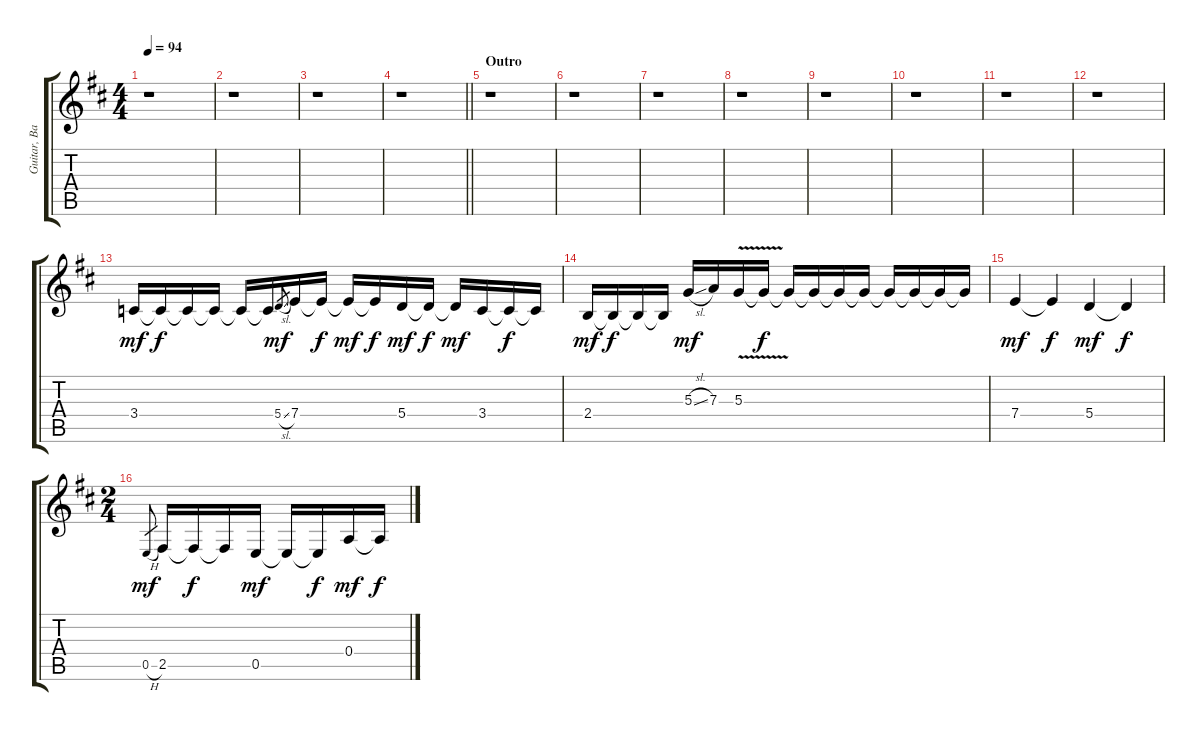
\track ("Guitar, Baritone" "Guitar, Ba") {instrument electricguitarclean}
\staff {score tabs}
\tuning (B3 G3 D3 A2 E2 B1) {hide}
\ts (4 4)
\tempo 94
\clef g2
\ks d
r.1{dy f} |
r.1 |
r.1 |
\barLineRight lightlight
r.1 |
\section ("" "Outro")
r.1 |
r.1 |
r.1 |
r.1 |
r.1 |
r.1 |
r.1 |
r.1 |
3.4.16{dy mf} 3.4{t}.16{dy f} 3.4{t}.16 3.4{t}.16 3.4{t}.16 3.4{t}.16 5.4{sl}.8{gr dy mf} 7.4.16 7.4{t}.16{dy f} 7.4{t}.16{dy mf} 7.4{t}.16{dy f} 5.4.16{dy mf} 5.4{t}.16{dy f} 5.4{t}.16{dy mf} 3.4.16 3.4{t}.16{dy f} 3.4{t}.16 |
2.4.16{dy mf} 2.4{t}.16{dy f} 2.4{t}.16 2.4{t}.16 5.3{sl}.16{dy mf} 7.3.16 5.3{v}.16 5.3{t}.16{dy f} 5.3{t}.16 5.3{t}.16 5.3{t}.16 5.3{t}.16 5.3{t}.16 5.3{t}.16 5.3{t}.16 5.3{t}.16 |
7.4.4{dy mf} 7.4{t}.4{dy f} 5.4.4{dy mf} 5.4{t}.4{dy f} |
\ts (2 4)
0.5{h}.8{gr dy mf} 2.5.16 2.5{t}.16{dy f} 2.5{t}.16 0.5.16{dy mf} 0.5{t}.16 0.5{t}.16{dy f} 0.4.16{dy mf} 0.4{t}.16{dy f}
